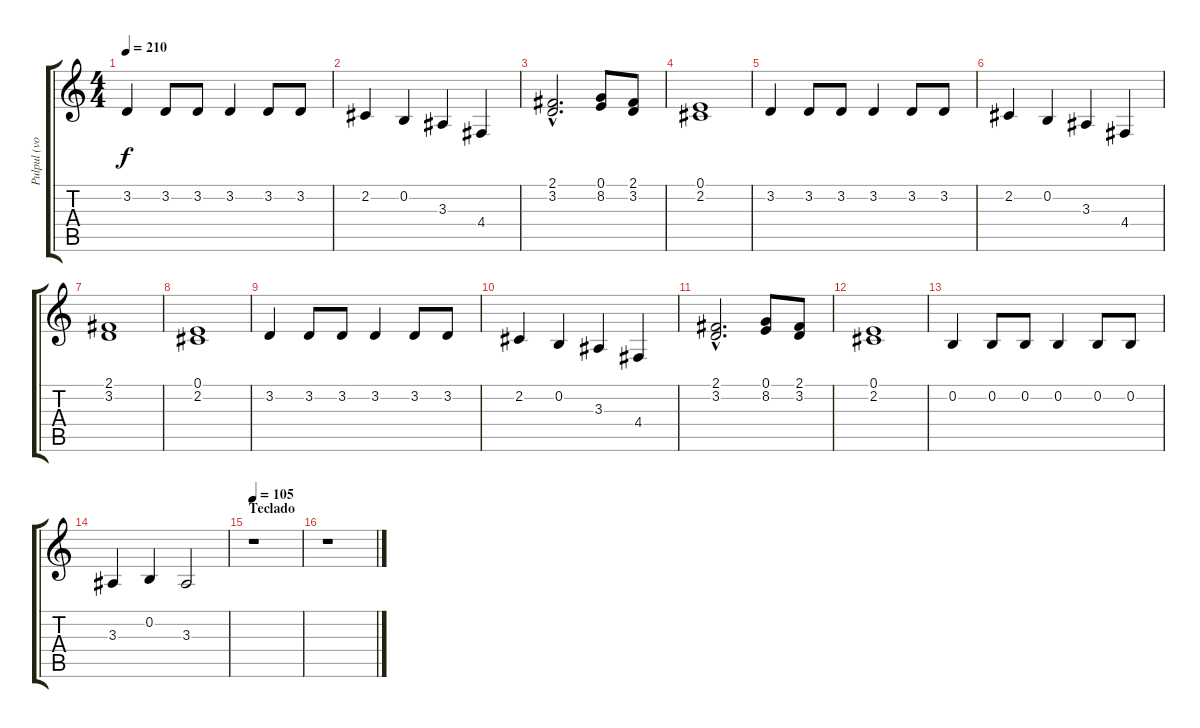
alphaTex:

\track ("Pulpul (voice)" "Pulpul (vo") {instrument cello}
\staff {score tabs}
\tuning (E4 B3 G3 D3 A2 E2) {hide}
\ts (4 4)
\tempo 210
\clef g2
\ks c
3.2.4{dy f} 3.2.8 3.2.8 3.2.4 3.2.8 3.2.8 |
2.2.4 0.2.4 3.3.4 4.4.4 |
(2.1{hac} 3.2{hac}).2{d} (0.1 8.2).8 (2.1 3.2).8 |
(0.1 2.2).1 |
3.2.4 3.2.8 3.2.8 3.2.4 3.2.8 3.2.8 |
2.2.4 0.2.4 3.3.4 4.4.4 |
(2.1 3.2).1 |
(0.1 2.2).1 |
3.2.4 3.2.8 3.2.8 3.2.4 3.2.8 3.2.8 |
2.2.4 0.2.4 3.3.4 4.4.4 |
(2.1{hac} 3.2{hac}).2{d} (0.1 8.2).8 (2.1 3.2).8 |
(0.1 2.2).1 |
0.2.4 0.2.8 0.2.8 0.2.4 0.2.8 0.2.8 |
3.3.4 0.2.4 3.3.2 |
\section ("" "Teclado")
\tempo 105
r.1 |
r.1
